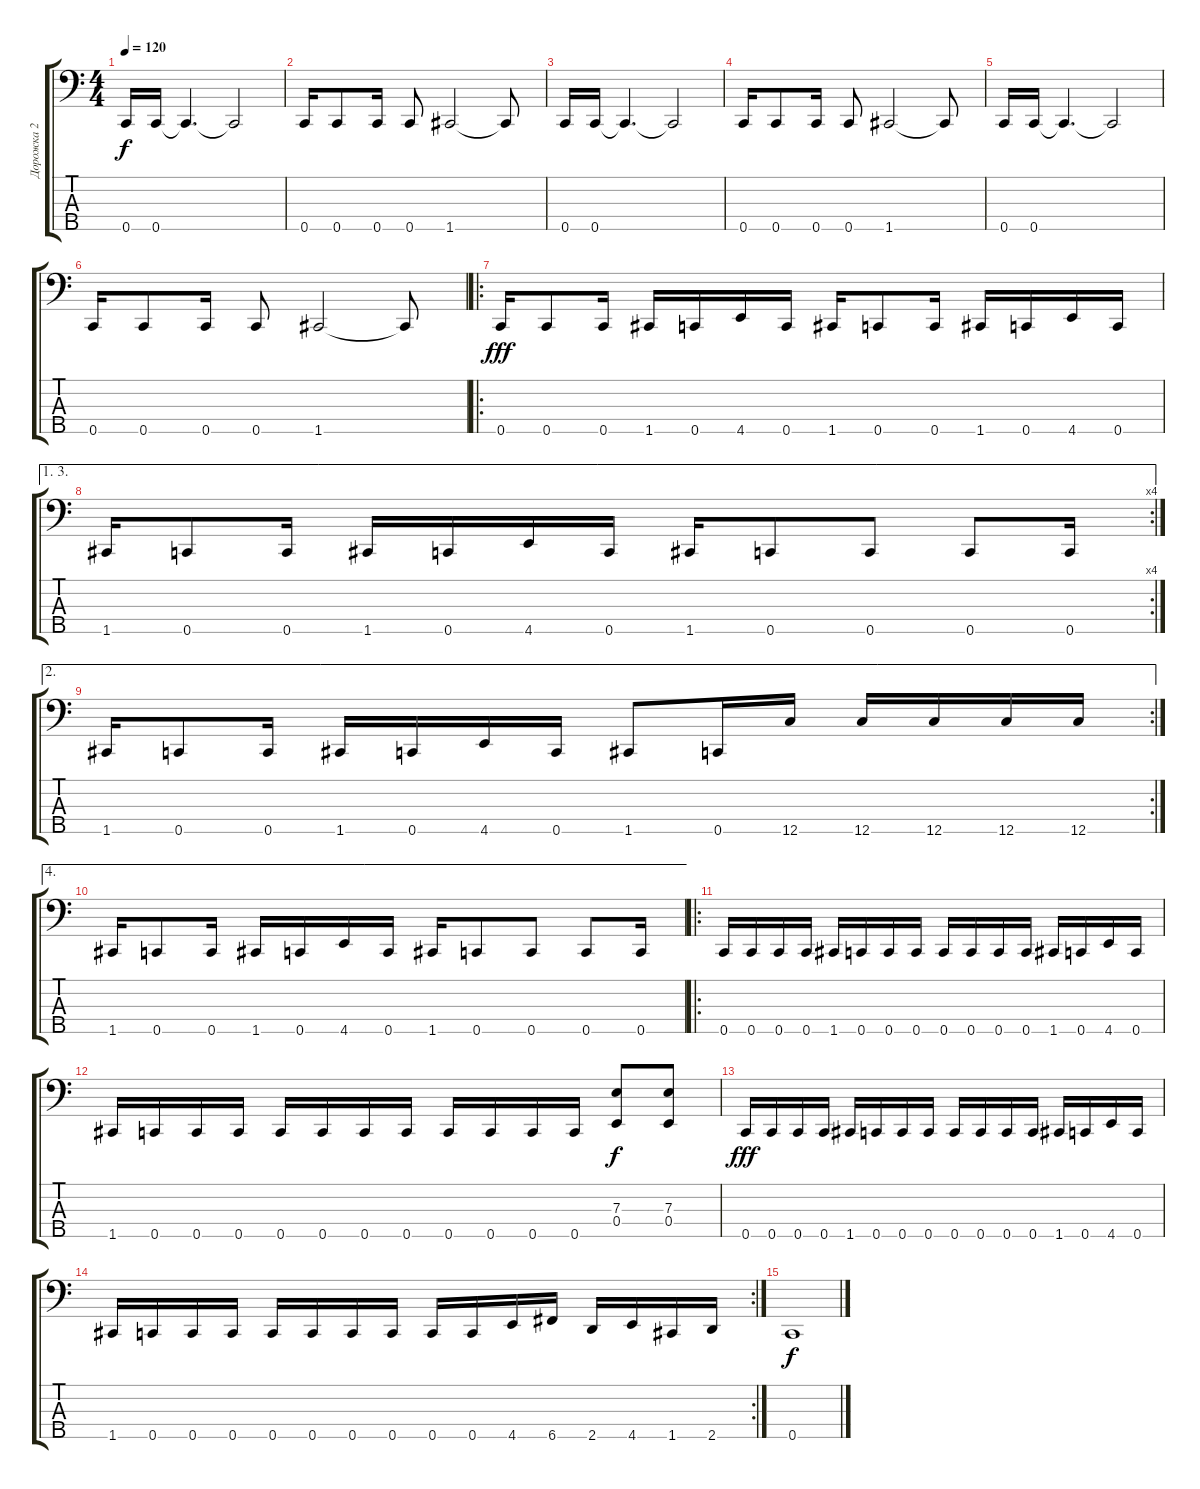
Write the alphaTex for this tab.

\track ("Дорожка 2" "Дорожка 2") {instrument electricbasspick}
\staff {score tabs}
\tuning (G2 D2 A1 E1 C1) {hide}
\ts (4 4)
\tempo 120
\clef f4
\ks c
0.5.16{dy f} 0.5.16 0.5{t}.4{d} 0.5{t}.2 |
0.5.16 0.5.8 0.5.16 0.5.8 1.5.2 1.5{t}.8 |
0.5.16 0.5.16 0.5{t}.4{d} 0.5{t}.2 |
0.5.16 0.5.8 0.5.16 0.5.8 1.5.2 1.5{t}.8 |
0.5.16 0.5.16 0.5{t}.4{d} 0.5{t}.2 |
0.5.16 0.5.8 0.5.16 0.5.8 1.5.2 1.5{t}.8 |
\ro
0.5.16{dy fff instrument electricbasspick} 0.5.8 0.5.16 1.5.16 0.5.16 4.5.16 0.5.16 1.5.16 0.5.8 0.5.16 1.5.16 0.5.16 4.5.16 0.5.16 |
\ae (1 3)
\rc 4
1.5.16{instrument electricbasspick} 0.5.8 0.5.16 1.5.16 0.5.16 4.5.16 0.5.16 1.5.16 0.5.8 0.5.8 0.5.8 0.5.16 |
\ae 2
\rc 2
1.5.16{instrument electricbasspick} 0.5.8 0.5.16 1.5.16 0.5.16 4.5.16 0.5.16 1.5.8 0.5.16 12.5.16 12.5.16 12.5.16 12.5.16 12.5.16 |
\ae 4
1.5.16{instrument electricbasspick} 0.5.8 0.5.16 1.5.16 0.5.16 4.5.16 0.5.16 1.5.16 0.5.8 0.5.8 0.5.8 0.5.16 |
\ro
0.5.16{instrument electricbasspick} 0.5.16 0.5.16 0.5.16 1.5.16 0.5.16 0.5.16 0.5.16 0.5.16 0.5.16 0.5.16 0.5.16 1.5.16 0.5.16 4.5.16 0.5.16 |
1.5.16 0.5.16 0.5.16 0.5.16 0.5.16 0.5.16 0.5.16 0.5.16 0.5.16 0.5.16 0.5.16 0.5.16 (7.3 0.4).8{dy f} (7.3 0.4).8 |
0.5.16{dy fff instrument electricbasspick} 0.5.16 0.5.16 0.5.16 1.5.16 0.5.16 0.5.16 0.5.16 0.5.16 0.5.16 0.5.16 0.5.16 1.5.16 0.5.16 4.5.16 0.5.16 |
\rc 2
1.5.16 0.5.16 0.5.16 0.5.16 0.5.16 0.5.16 0.5.16 0.5.16 0.5.16 0.5.16 4.5.16 6.5.16 2.5.16 4.5.16 1.5.16 2.5.16 |
0.5.1{dy f}
